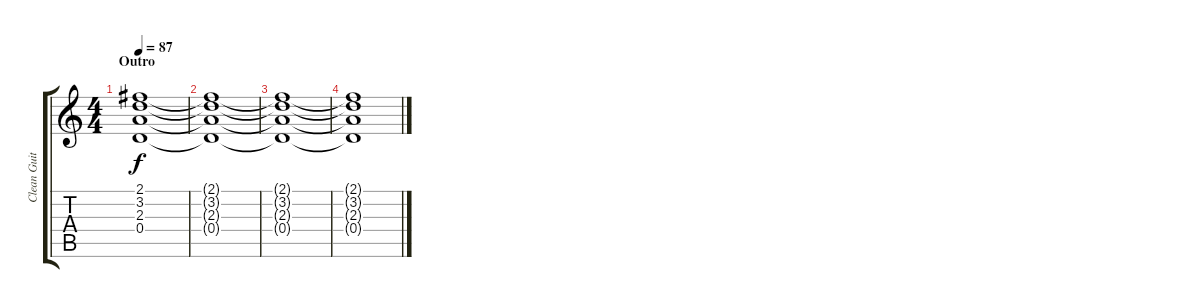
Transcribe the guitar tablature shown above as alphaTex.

\track ("Clean Guitar" "Clean Guit") {instrument electricguitarjazz}
\staff {score tabs}
\tuning (E4 B3 G3 D3 A2 E2) {hide}
\ts (4 4)
\section ("" "Outro")
\tempo 87
\clef g2
\ks c
(2.1 3.2 2.3 0.4).1{dy f volume 10 instrument electricguitarjazz} |
(2.1{t} 3.2{t} 2.3{t} 0.4{t}).1 |
(2.1{t} 3.2{t} 2.3{t} 0.4{t}).1 |
(2.1{t} 3.2{t} 2.3{t} 0.4{t}).1
